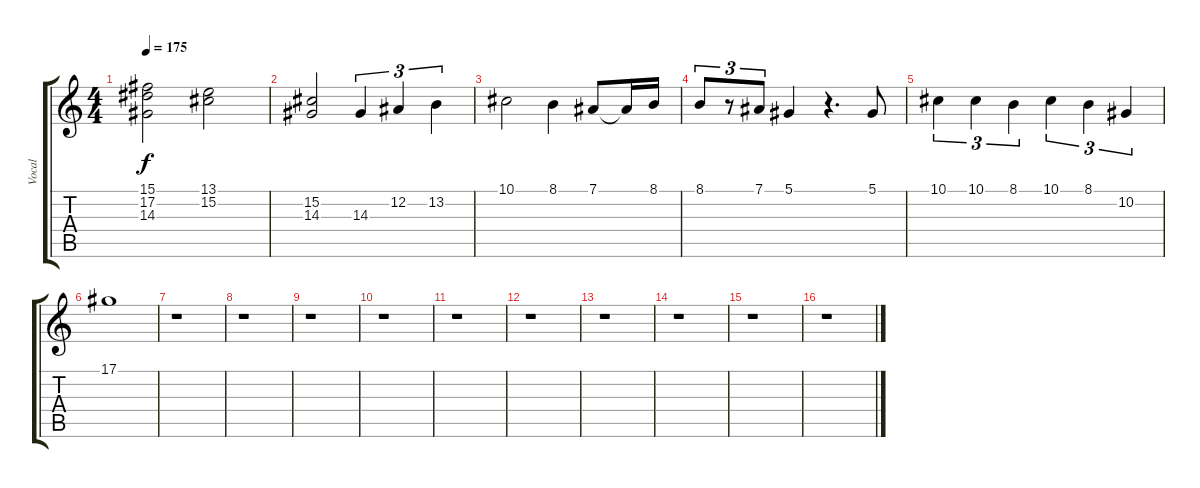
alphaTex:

\track ("Vocal" "Vocal") {instrument synthvoice}
\staff {score tabs}
\tuning (Eb4 Bb3 Gb3 Db3 Ab2 Eb2) {hide}
\ts (4 4)
\tempo 175
\clef g2
\ks c
(15.1 17.2 14.3).2{dy f} (13.1 15.2).2 |
(15.2 14.3).2 14.3.4{tu (3 2)} 12.2.4{tu (3 2)} 13.2.4{tu (3 2)} |
10.1.2 8.1.4 7.1.8 7.1{t}.16 8.1.16 |
8.1.8{tu (3 2)} r.8{tu (3 2)} 7.1.8{tu (3 2)} 5.1.4 r.4{d} 5.1.8 |
10.1.4{tu (3 2)} 10.1.4{tu (3 2)} 8.1.4{tu (3 2)} 10.1.4{tu (3 2)} 8.1.4{tu (3 2)} 10.2.4{tu (3 2)} |
17.1.1 |
r.1 |
r.1 |
r.1 |
r.1 |
r.1 |
r.1 |
r.1 |
r.1 |
r.1 |
r.1
